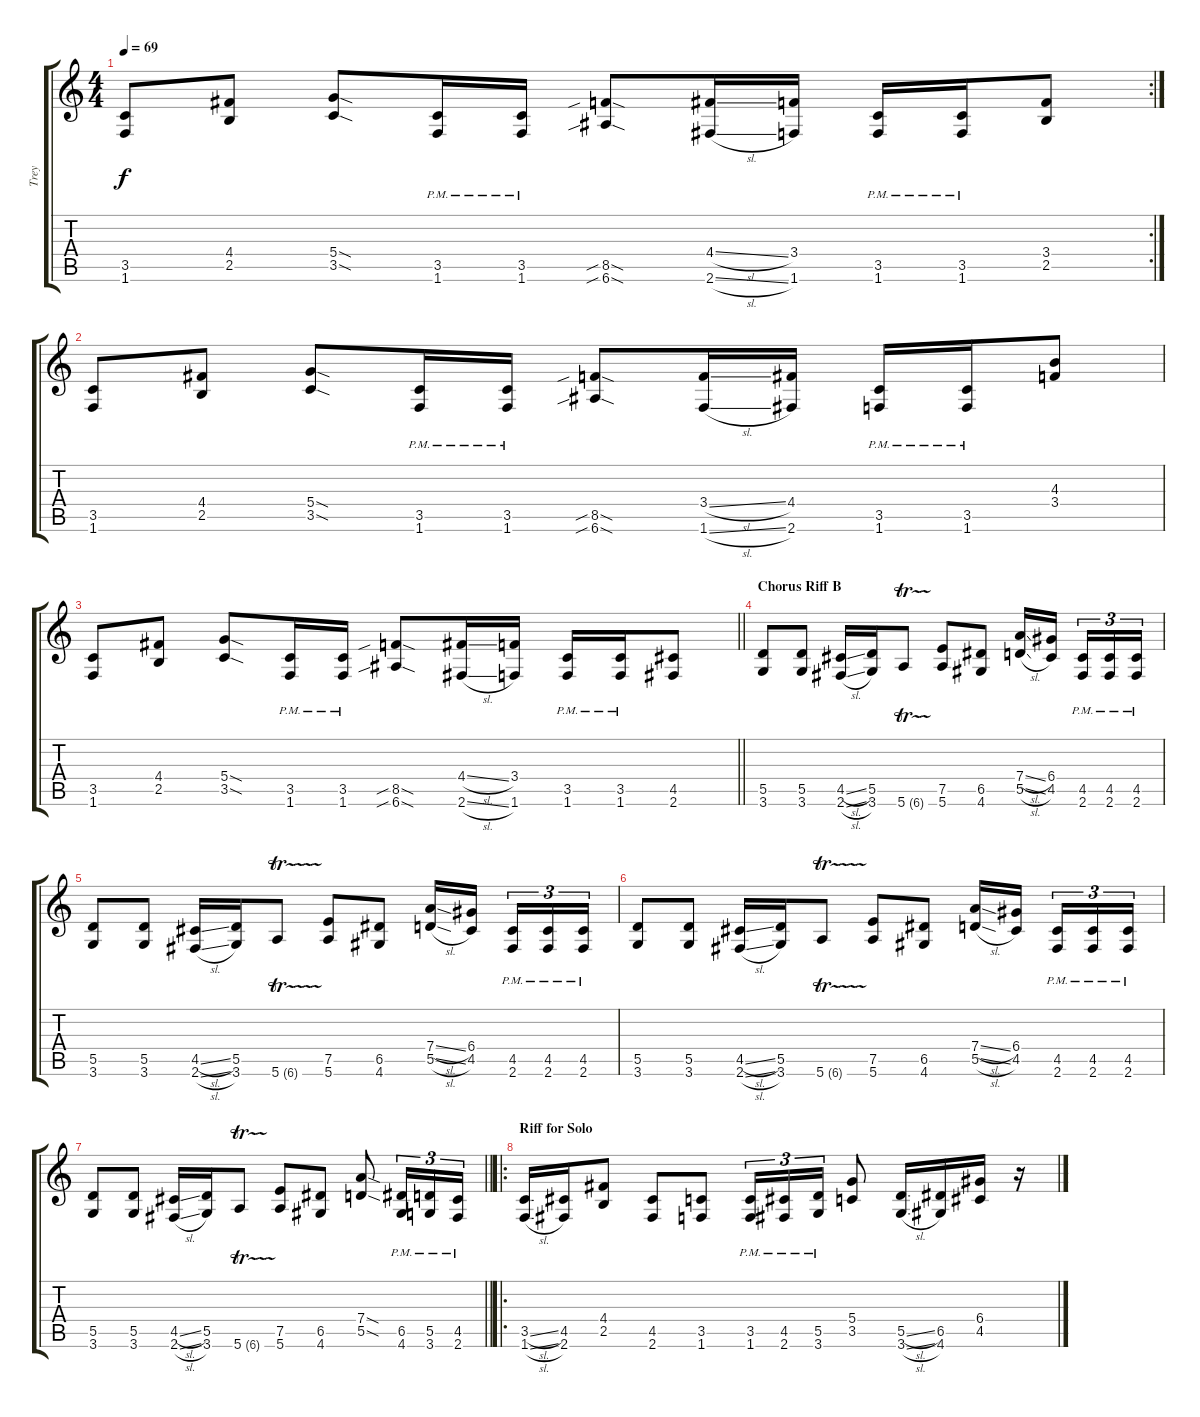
\track ("Trey" "Trey") {instrument distortionguitar}
\staff {score tabs}
\tuning (E4 B3 G3 D3 A2 E2) {hide}
\rc 2
\ts (4 4)
\tempo 69
\clef g2
\ks c
(3.5 1.6).8{dy f} (4.4 2.5).8 (5.4{sod} 3.5{sod}).8 (3.5{pm} 1.6{pm}).16 (3.5{pm} 1.6{pm}).16 (8.5{sib sod} 6.6{sib sod}).8 (4.4{sl} 2.6{sl}).16 (3.4 1.6).16 (3.5{pm} 1.6{pm}).16 (3.5{pm} 1.6{pm}).16 (3.4 2.5).8 |
(3.5 1.6).8 (4.4 2.5).8 (5.4{sod} 3.5{sod}).8 (3.5{pm} 1.6{pm}).16 (3.5{pm} 1.6{pm}).16 (8.5{sib sod} 6.6{sib sod}).8 (3.4{sl} 1.6{sl}).16 (4.4 2.6).16 (3.5{pm} 1.6{pm}).16 (3.5{pm} 1.6{pm}).16 (4.3 3.4).8 |
\barLineRight lightlight
(3.5 1.6).8 (4.4 2.5).8 (5.4{sod} 3.5{sod}).8 (3.5{pm} 1.6{pm}).16 (3.5{pm} 1.6{pm}).16 (8.5{sib sod} 6.6{sib sod}).8 (4.4{sl} 2.6{sl}).16 (3.4 1.6).16 (3.5{pm} 1.6{pm}).16 (3.5{pm} 1.6{pm}).16 (4.5 2.6).8 |
\section ("" "Chorus Riff B")
(5.5 3.6).8 (5.5 3.6).8 (4.5{sl} 2.6{sl}).16 (5.5 3.6).16 5.6{tr (6 32)}.8 (7.5 5.6).8 (6.5 4.6).8 (7.4{sl} 5.5{sl}).16 (6.4 4.5).16{beam splitsecondary} (4.5{pm} 2.6{pm}).16{tu (3 2)} (4.5{pm} 2.6{pm}).16{tu (3 2)} (4.5{pm} 2.6{pm}).16{tu (3 2)} |
(5.5 3.6).8 (5.5 3.6).8 (4.5{sl} 2.6{sl}).16 (5.5 3.6).16 5.6{tr (6 32)}.8 (7.5 5.6).8 (6.5 4.6).8 (7.4{sl} 5.5{sl}).16 (6.4 4.5).16{beam splitsecondary} (4.5{pm} 2.6{pm}).16{tu (3 2)} (4.5{pm} 2.6{pm}).16{tu (3 2)} (4.5{pm} 2.6{pm}).16{tu (3 2)} |
(5.5 3.6).8 (5.5 3.6).8 (4.5{sl} 2.6{sl}).16 (5.5 3.6).16 5.6{tr (6 32)}.8 (7.5 5.6).8 (6.5 4.6).8 (7.4{sl} 5.5{sl}).16 (6.4 4.5).16{beam splitsecondary} (4.5{pm} 2.6{pm}).16{tu (3 2)} (4.5{pm} 2.6{pm}).16{tu (3 2)} (4.5{pm} 2.6{pm}).16{tu (3 2)} |
\barLineRight lightlight
(5.5 3.6).8 (5.5 3.6).8 (4.5{sl} 2.6{sl}).16 (5.5 3.6).16 5.6{tr (6 32)}.8 (7.5 5.6).8 (6.5 4.6).8 (7.4{sod} 5.5{sod}).8 (6.5{pm} 4.6{pm}).16{tu (3 2)} (5.5{pm} 3.6{pm}).16{tu (3 2)} (4.5{pm} 2.6{pm}).16{tu (3 2)} |
\ro
\section ("" "Riff for Solo ")
(3.5{sl} 1.6{sl}).16 (4.5 2.6).16 (4.4 2.5).8 (4.5 2.6).8 (3.5 1.6).8 (3.5{pm} 1.6{pm}).16{tu (3 2)} (4.5{pm} 2.6{pm}).16{tu (3 2)} (5.5{pm} 3.6{pm}).16{tu (3 2)} (5.4 3.5).8 (5.5{sl} 3.6{sl}).16 (6.5 4.6).16 (6.4 4.5).16 r.16
